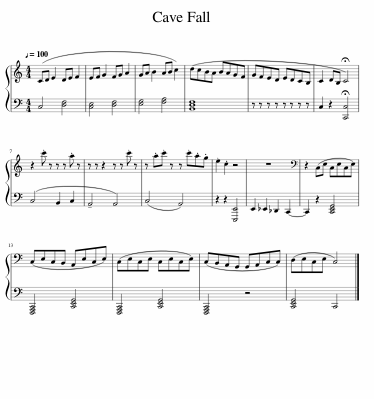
X:1
%%score { 1 | 2 }
L:1/8
Q:1/4=100
M:4/4
I:linebreak $
K:C
V:1 treble
V:2 bass
V:1
 (CD E2 DE F2 | EF G2 FG A2 | GA B2 AB c2) | (dcBA BAGF | GFED EDCB, | %5
 C2 DB, !fermata!C4) |$ z2 .c' z z z .a z | z z z2 z z .c' z | z .a.c' z z .c'.a.g | .e2 .c2 z4 | %10
 z8 |[K:bass] z2 (C,E, C,E,C,E,) |$ (C,E,C,B,, A,,E,C,E,) | (C,E,C,E, C,E,C,E,) | (C,B,,A,,G,, G,,A,,C,C,) | %15
 (D,E,C,E, C,4) |] %16
V:2
 C,4 [D,F,]4 | [C,E,]4 [D,F,]4 | [E,G,]4 [F,A,]4 | [B,,D,F,]8 | z z z z z z z z | %5
 C,2 z2 !fermata![C,,C,]4 |$ (C,4 B,,2 C,2 | !tenuto!A,,4 A,,4) | (C,4 A,,4) | z2 z2 [E,,,E,,]4 | %10
 E,,2 _E,,2 _D,,2 C,,2- | C,,2 z2 [C,,E,,G,,]4 |$ [F,,,A,,,C,,]4 [C,,E,,G,,]4 | [F,,,A,,,C,,]4 [C,,E,,G,,]4 | [F,,,A,,,C,,]4 z4 | %15
 [C,,E,,G,,]4 C,,4 |] %16
